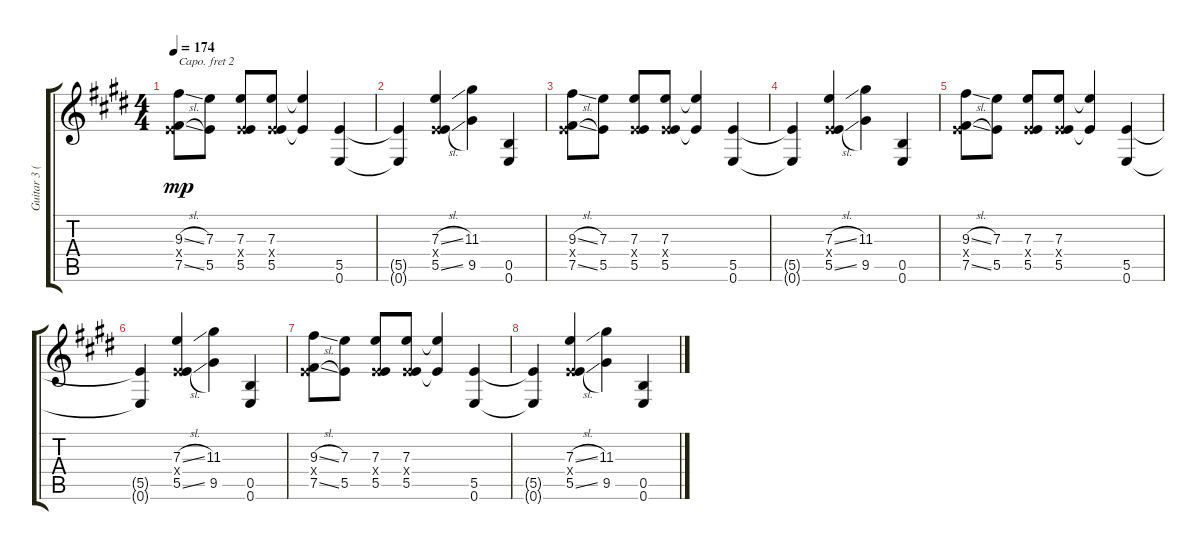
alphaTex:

\track ("Guitar 3 (Drop D, Capo 2)" "Guitar 3 (") {instrument distortionguitar}
\staff {score tabs}
\capo 2
\tuning (E4 B3 G3 D3 A2 D2) {hide}
\ts (4 4)
\tempo 174
\clef g2
\ks e
(9.3{sl} 0.4{x} 7.5{sl}).8{dy mp} (7.3 5.5).8 (7.3 0.4{x} 5.5).8 (7.3 0.4{x} 5.5).8 (7.3{t} 5.5{t}).4 (5.5 0.6).4 |
(5.5{t} 0.6{t}).4 (7.3{sl} 0.4{x} 5.5{sl}).4 (11.3 9.5).4 (0.5 0.6).4 |
(9.3{sl} 0.4{x} 7.5{sl}).8 (7.3 5.5).8 (7.3 0.4{x} 5.5).8 (7.3 0.4{x} 5.5).8 (7.3{t} 5.5{t}).4 (5.5 0.6).4 |
(5.5{t} 0.6{t}).4 (7.3{sl} 0.4{x} 5.5{sl}).4 (11.3 9.5).4 (0.5 0.6).4 |
(9.3{sl} 0.4{x} 7.5{sl}).8{volume 0} (7.3 5.5).8 (7.3 0.4{x} 5.5).8 (7.3 0.4{x} 5.5).8 (7.3{t} 5.5{t}).4 (5.5 0.6).4 |
(5.5{t} 0.6{t}).4 (7.3{sl} 0.4{x} 5.5{sl}).4 (11.3 9.5).4 (0.5 0.6).4 |
(9.3{sl} 0.4{x} 7.5{sl}).8 (7.3 5.5).8 (7.3 0.4{x} 5.5).8 (7.3 0.4{x} 5.5).8 (7.3{t} 5.5{t}).4 (5.5 0.6).4 |
(5.5{t} 0.6{t}).4 (7.3{sl} 0.4{x} 5.5{sl}).4 (11.3 9.5).4 (0.5 0.6).4
